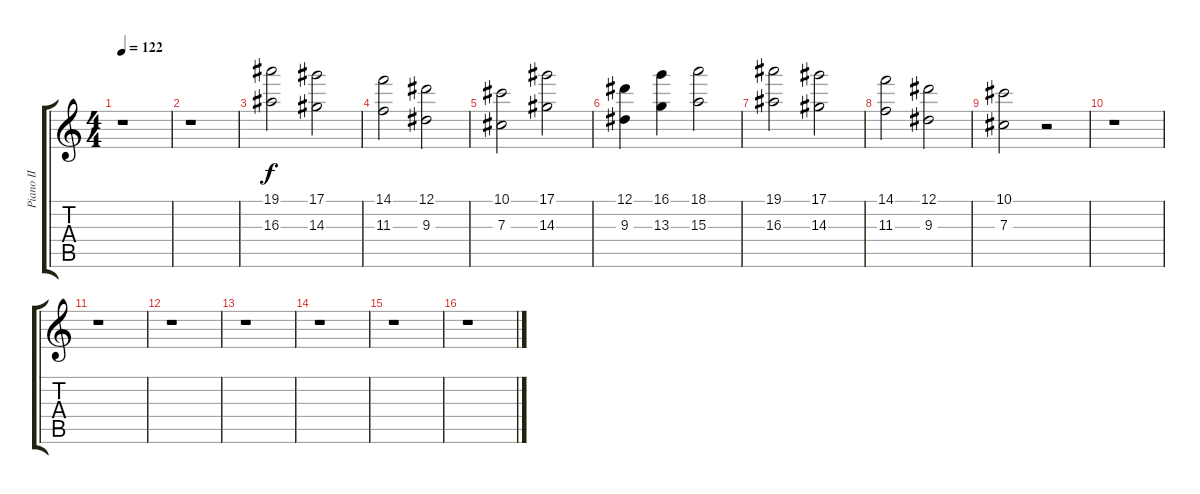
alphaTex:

\track ("Piano II" "Piano II") {instrument electricgrandpiano}
\staff {score tabs}
\tuning (Eb5 Bb4 Gb4 Db4 Ab3 Eb3) {hide}
\ts (4 4)
\tempo 122
\clef g2
\ks c
r.1{dy mf} |
r.1 |
(19.1 16.3).2{dy f} (17.1 14.3).2 |
(14.1 11.3).2 (12.1 9.3).2 |
(10.1 7.3).2 (17.1 14.3).2 |
(12.1 9.3).4 (16.1 13.3).4 (18.1 15.3).2 |
(19.1 16.3).2 (17.1 14.3).2 |
(14.1 11.3).2 (12.1 9.3).2 |
(10.1 7.3).2 r.2 |
r.1 |
r.1 |
r.1 |
r.1 |
r.1 |
r.1 |
r.1
